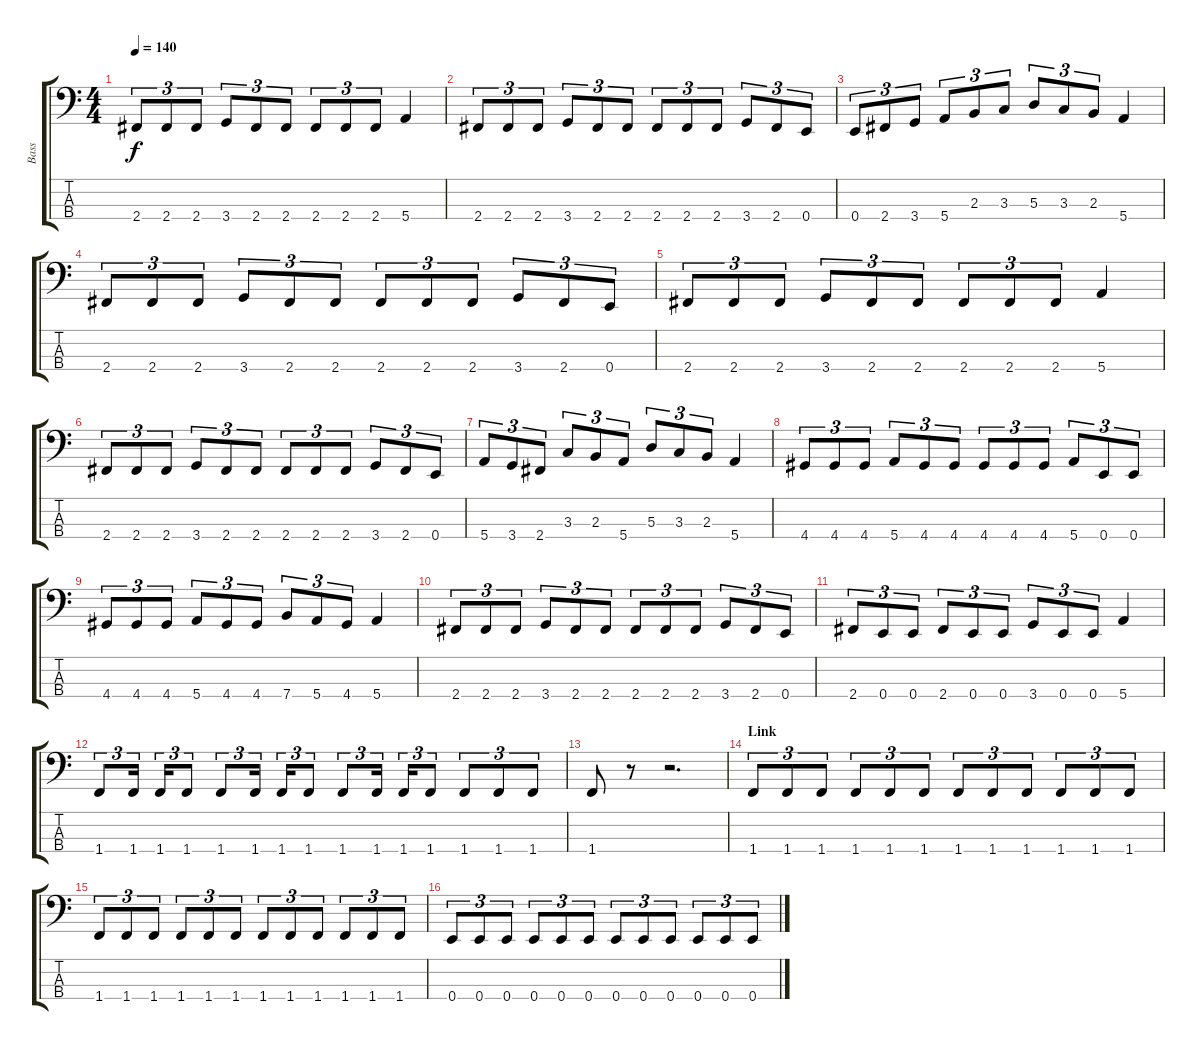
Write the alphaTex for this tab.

\track ("Bass" "Bass") {instrument electricbassfinger}
\staff {score tabs}
\tuning (G2 D2 A1 E1) {hide}
\ts (4 4)
\tempo 140
\clef f4
\ks c
2.4.8{tu (3 2) dy f} 2.4.8{tu (3 2)} 2.4.8{tu (3 2)} 3.4.8{tu (3 2)} 2.4.8{tu (3 2)} 2.4.8{tu (3 2)} 2.4.8{tu (3 2)} 2.4.8{tu (3 2)} 2.4.8{tu (3 2)} 5.4.4 |
2.4.8{tu (3 2)} 2.4.8{tu (3 2)} 2.4.8{tu (3 2)} 3.4.8{tu (3 2)} 2.4.8{tu (3 2)} 2.4.8{tu (3 2)} 2.4.8{tu (3 2)} 2.4.8{tu (3 2)} 2.4.8{tu (3 2)} 3.4.8{tu (3 2)} 2.4.8{tu (3 2)} 0.4.8{tu (3 2)} |
0.4.8{tu (3 2)} 2.4.8{tu (3 2)} 3.4.8{tu (3 2)} 5.4.8{tu (3 2)} 2.3.8{tu (3 2)} 3.3.8{tu (3 2)} 5.3.8{tu (3 2)} 3.3.8{tu (3 2)} 2.3.8{tu (3 2)} 5.4.4 |
2.4.8{tu (3 2)} 2.4.8{tu (3 2)} 2.4.8{tu (3 2)} 3.4.8{tu (3 2)} 2.4.8{tu (3 2)} 2.4.8{tu (3 2)} 2.4.8{tu (3 2)} 2.4.8{tu (3 2)} 2.4.8{tu (3 2)} 3.4.8{tu (3 2)} 2.4.8{tu (3 2)} 0.4.8{tu (3 2)} |
2.4.8{tu (3 2)} 2.4.8{tu (3 2)} 2.4.8{tu (3 2)} 3.4.8{tu (3 2)} 2.4.8{tu (3 2)} 2.4.8{tu (3 2)} 2.4.8{tu (3 2)} 2.4.8{tu (3 2)} 2.4.8{tu (3 2)} 5.4.4 |
2.4.8{tu (3 2)} 2.4.8{tu (3 2)} 2.4.8{tu (3 2)} 3.4.8{tu (3 2)} 2.4.8{tu (3 2)} 2.4.8{tu (3 2)} 2.4.8{tu (3 2)} 2.4.8{tu (3 2)} 2.4.8{tu (3 2)} 3.4.8{tu (3 2)} 2.4.8{tu (3 2)} 0.4.8{tu (3 2)} |
5.4.8{tu (3 2)} 3.4.8{tu (3 2)} 2.4.8{tu (3 2)} 3.3.8{tu (3 2)} 2.3.8{tu (3 2)} 5.4.8{tu (3 2)} 5.3.8{tu (3 2)} 3.3.8{tu (3 2)} 2.3.8{tu (3 2)} 5.4.4 |
4.4.8{tu (3 2)} 4.4.8{tu (3 2)} 4.4.8{tu (3 2)} 5.4.8{tu (3 2)} 4.4.8{tu (3 2)} 4.4.8{tu (3 2)} 4.4.8{tu (3 2)} 4.4.8{tu (3 2)} 4.4.8{tu (3 2)} 5.4.8{tu (3 2)} 0.4.8{tu (3 2)} 0.4.8{tu (3 2)} |
4.4.8{tu (3 2)} 4.4.8{tu (3 2)} 4.4.8{tu (3 2)} 5.4.8{tu (3 2)} 4.4.8{tu (3 2)} 4.4.8{tu (3 2)} 7.4.8{tu (3 2)} 5.4.8{tu (3 2)} 4.4.8{tu (3 2)} 5.4.4 |
2.4.8{tu (3 2)} 2.4.8{tu (3 2)} 2.4.8{tu (3 2)} 3.4.8{tu (3 2)} 2.4.8{tu (3 2)} 2.4.8{tu (3 2)} 2.4.8{tu (3 2)} 2.4.8{tu (3 2)} 2.4.8{tu (3 2)} 3.4.8{tu (3 2)} 2.4.8{tu (3 2)} 0.4.8{tu (3 2)} |
2.4.8{tu (3 2)} 0.4.8{tu (3 2)} 0.4.8{tu (3 2)} 2.4.8{tu (3 2)} 0.4.8{tu (3 2)} 0.4.8{tu (3 2)} 3.4.8{tu (3 2)} 0.4.8{tu (3 2)} 0.4.8{tu (3 2)} 5.4.4 |
1.4.8{tu (3 2)} 1.4.16{tu (3 2)} 1.4.16{tu (3 2)} 1.4.8{tu (3 2)} 1.4.8{tu (3 2)} 1.4.16{tu (3 2)} 1.4.16{tu (3 2)} 1.4.8{tu (3 2)} 1.4.8{tu (3 2)} 1.4.16{tu (3 2)} 1.4.16{tu (3 2)} 1.4.8{tu (3 2)} 1.4.8{tu (3 2)} 1.4.8{tu (3 2)} 1.4.8{tu (3 2)} |
1.4.8 r.8 r.2{d} |
\section ("" "Link")
1.4.8{tu (3 2)} 1.4.8{tu (3 2)} 1.4.8{tu (3 2)} 1.4.8{tu (3 2)} 1.4.8{tu (3 2)} 1.4.8{tu (3 2)} 1.4.8{tu (3 2)} 1.4.8{tu (3 2)} 1.4.8{tu (3 2)} 1.4.8{tu (3 2)} 1.4.8{tu (3 2)} 1.4.8{tu (3 2)} |
1.4.8{tu (3 2)} 1.4.8{tu (3 2)} 1.4.8{tu (3 2)} 1.4.8{tu (3 2)} 1.4.8{tu (3 2)} 1.4.8{tu (3 2)} 1.4.8{tu (3 2)} 1.4.8{tu (3 2)} 1.4.8{tu (3 2)} 1.4.8{tu (3 2)} 1.4.8{tu (3 2)} 1.4.8{tu (3 2)} |
0.4.8{tu (3 2)} 0.4.8{tu (3 2)} 0.4.8{tu (3 2)} 0.4.8{tu (3 2)} 0.4.8{tu (3 2)} 0.4.8{tu (3 2)} 0.4.8{tu (3 2)} 0.4.8{tu (3 2)} 0.4.8{tu (3 2)} 0.4.8{tu (3 2)} 0.4.8{tu (3 2)} 0.4.8{tu (3 2)}
